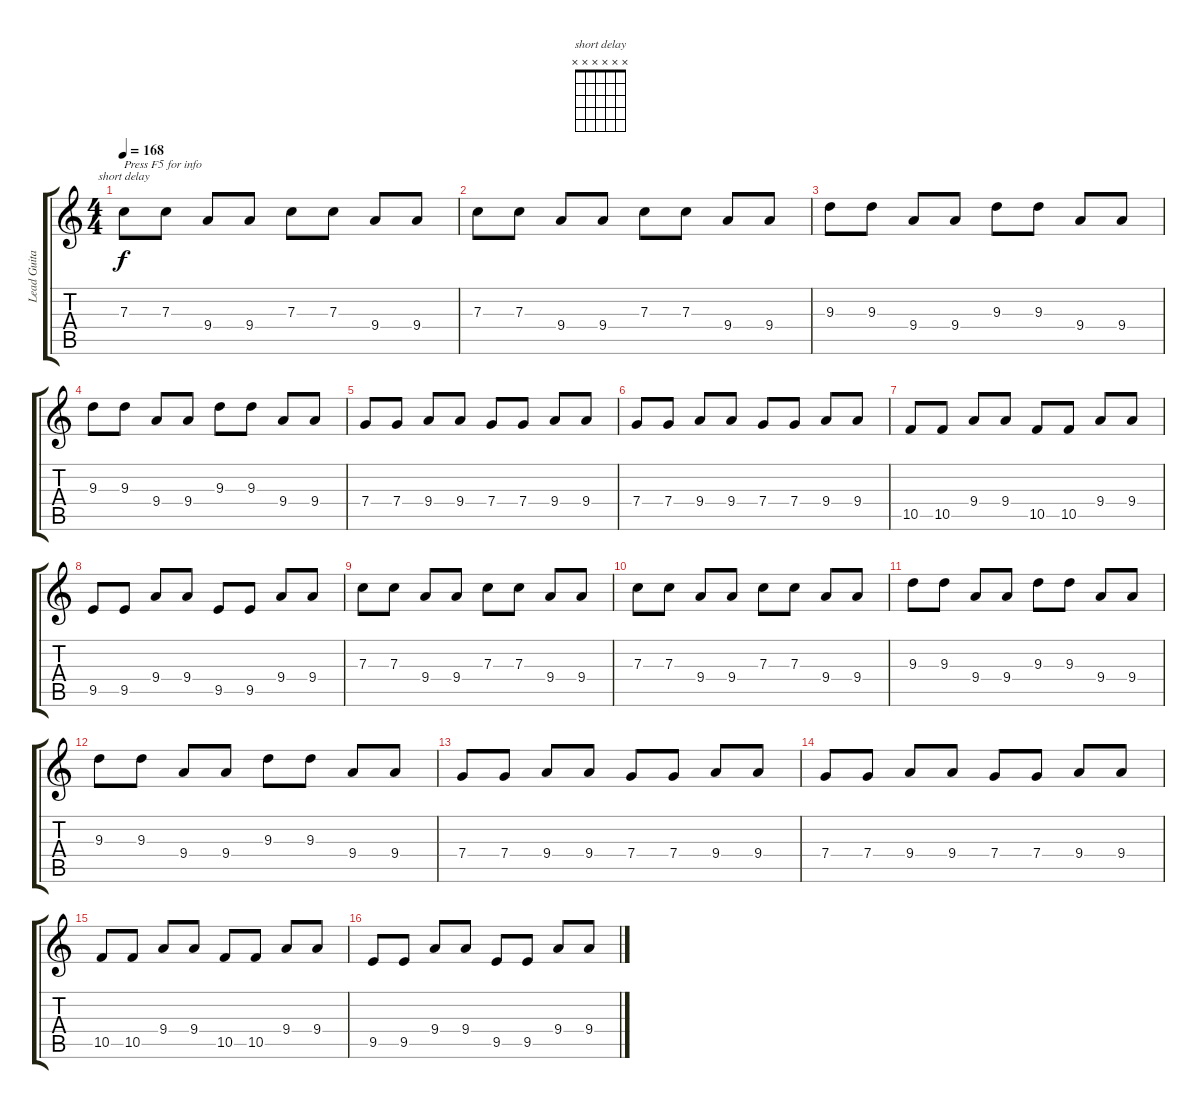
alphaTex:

\track ("Lead Guitar (left)" "Lead Guita") {instrument distortionguitar}
\staff {score tabs}
\tuning (D4 A3 F3 C3 G2 D2) {hide}
\chord ("short delay" x x x x x x)
\ts (4 4)
\tempo 168
\clef g2
\ks c
7.3.8{ch "short delay" txt "Press F5 for info" dy f instrument distortionguitar} 7.3.8 9.4.8 9.4.8 7.3.8 7.3.8 9.4.8 9.4.8 |
7.3.8 7.3.8 9.4.8 9.4.8 7.3.8 7.3.8 9.4.8 9.4.8 |
9.3.8 9.3.8 9.4.8 9.4.8 9.3.8 9.3.8 9.4.8 9.4.8 |
9.3.8 9.3.8 9.4.8 9.4.8 9.3.8 9.3.8 9.4.8 9.4.8 |
7.4.8 7.4.8 9.4.8 9.4.8 7.4.8 7.4.8 9.4.8 9.4.8 |
7.4.8 7.4.8 9.4.8 9.4.8 7.4.8 7.4.8 9.4.8 9.4.8 |
10.5.8 10.5.8 9.4.8 9.4.8 10.5.8 10.5.8 9.4.8 9.4.8 |
9.5.8 9.5.8 9.4.8 9.4.8 9.5.8 9.5.8 9.4.8 9.4.8 |
7.3.8 7.3.8 9.4.8 9.4.8 7.3.8 7.3.8 9.4.8 9.4.8 |
7.3.8 7.3.8 9.4.8 9.4.8 7.3.8 7.3.8 9.4.8 9.4.8 |
9.3.8 9.3.8 9.4.8 9.4.8 9.3.8 9.3.8 9.4.8 9.4.8 |
9.3.8 9.3.8 9.4.8 9.4.8 9.3.8 9.3.8 9.4.8 9.4.8 |
7.4.8 7.4.8 9.4.8 9.4.8 7.4.8 7.4.8 9.4.8 9.4.8 |
7.4.8 7.4.8 9.4.8 9.4.8 7.4.8 7.4.8 9.4.8 9.4.8 |
10.5.8 10.5.8 9.4.8 9.4.8 10.5.8 10.5.8 9.4.8 9.4.8 |
9.5.8 9.5.8 9.4.8 9.4.8 9.5.8 9.5.8 9.4.8 9.4.8
